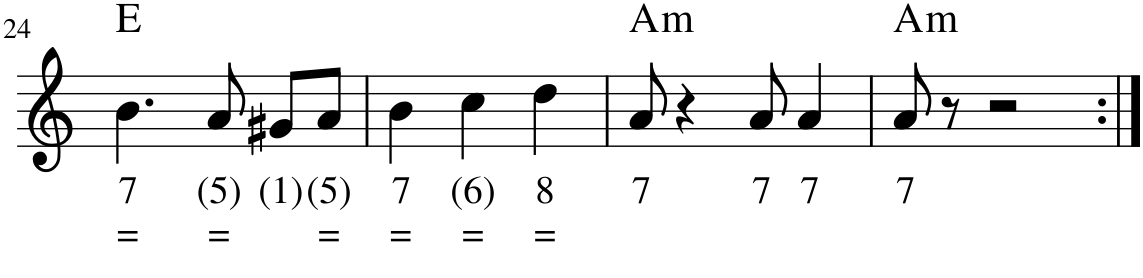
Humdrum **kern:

**kern	**text	**text	**harte
*part1	*part1	*part1	*part1
*staff1	*staff1	*staff1	*
*I"Stem	*	*	*
*I'Stm.	*	*	*
!!LO:PB:g=z
*clefG2	*	*	*
*k[]	*	*	*
*M3/4	*	*	*
=24	=24	=24	=24
!	!LO:LY:b	!LO:LY:b	!
4.b\	7	=	E:maj
!	!LO:LY:b	!LO:LY:b	!
8a/	(5)	=	.
!	!LO:LY:b	!	!
8g#X/L	(1)	.	.
!	!LO:LY:b	!LO:LY:b	!
8a/J	(5)	=	.
=25	=25	=25	=25
!	!LO:LY:b	!LO:LY:b	!
4b\	7	=	.
!	!LO:LY:b	!LO:LY:b	!
4cc\	(6)	=	.
!	!LO:LY:b	!LO:LY:b	!
4dd\	8	=	.
=26	=26	=26	=26
!	!LO:LY:b	!	!LO:H:kt=m
8a/	7	.	A:min
4r	.	.	.
!	!LO:LY:b	!	!
8a/	7	.	.
!	!LO:LY:b	!	!
4a/	7	.	.
=27	=27	=27	=27
!	!LO:LY:b	!	!LO:H:kt=m
8a/	7	.	A:min
8r	.	.	.
2r	.	.	.
=:|!	=:|!	=:|!	=:|!
*-	*-	*-	*-
